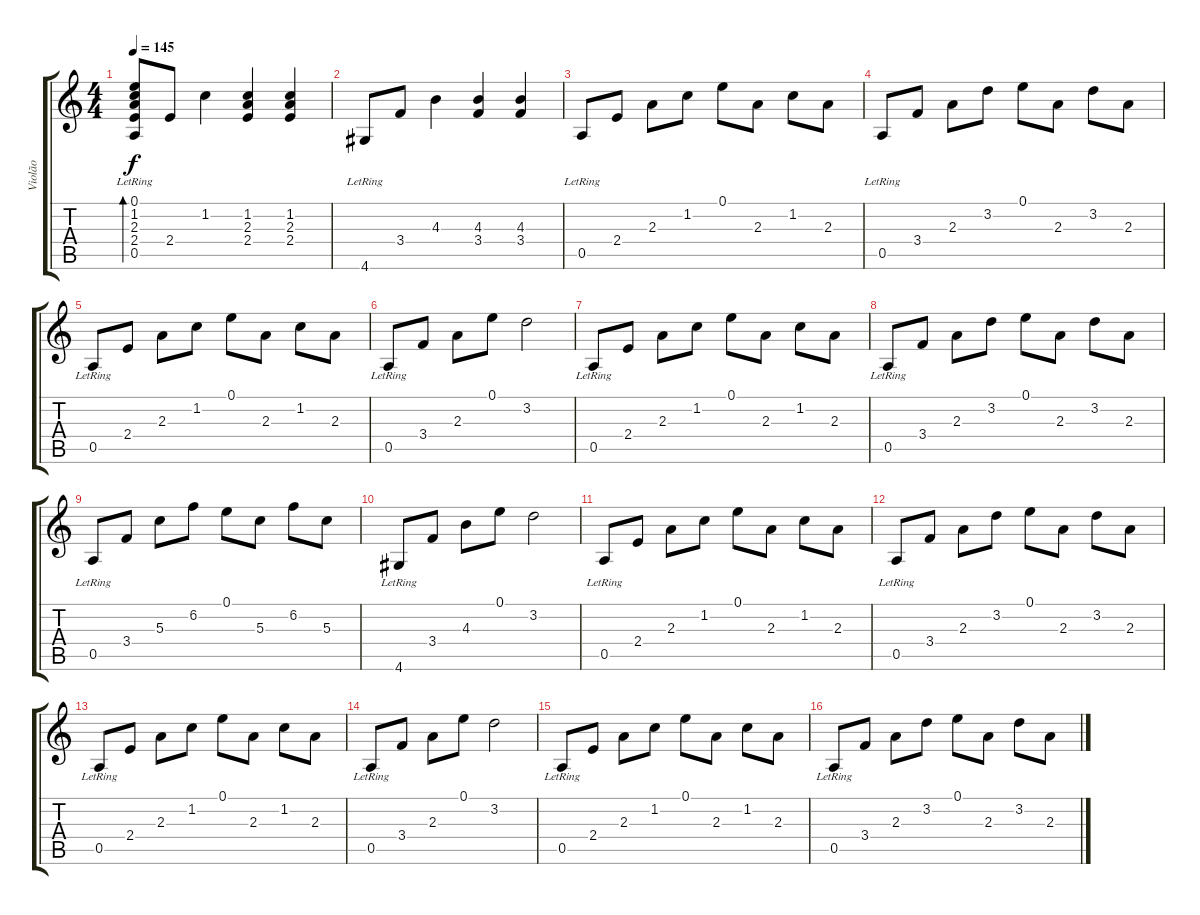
\track ("Violão" "Violão") {instrument acousticguitarsteel}
\staff {score tabs}
\tuning (E4 B3 G3 D3 A2 E2) {hide}
\ts (4 4)
\tempo 145
\clef g2
\ks c
(0.1{lr} 1.2{lr} 2.3{lr} 2.4{lr} 0.5{lr}).8{bd 240 dy f} 2.4.8 1.2.4 (1.2 2.3 2.4).4 (1.2 2.3 2.4).4 |
4.6{lr}.8 3.4.8 4.3.4 (4.3 3.4).4 (4.3 3.4).4 |
0.5{lr}.8 2.4.8 2.3.8 1.2.8 0.1.8 2.3.8 1.2.8 2.3.8 |
0.5{lr}.8 3.4.8 2.3.8 3.2.8 0.1.8 2.3.8 3.2.8 2.3.8 |
0.5{lr}.8 2.4.8 2.3.8 1.2.8 0.1.8 2.3.8 1.2.8 2.3.8 |
0.5{lr}.8 3.4.8 2.3.8 0.1.8 3.2.2 |
0.5{lr}.8 2.4.8 2.3.8 1.2.8 0.1.8 2.3.8 1.2.8 2.3.8 |
0.5{lr}.8 3.4.8 2.3.8 3.2.8 0.1.8 2.3.8 3.2.8 2.3.8 |
0.5{lr}.8 3.4.8 5.3.8 6.2.8 0.1.8 5.3.8 6.2.8 5.3.8 |
4.6{lr}.8 3.4.8 4.3.8 0.1.8 3.2.2 |
0.5{lr}.8 2.4.8 2.3.8 1.2.8 0.1.8 2.3.8 1.2.8 2.3.8 |
0.5{lr}.8 3.4.8 2.3.8 3.2.8 0.1.8 2.3.8 3.2.8 2.3.8 |
0.5{lr}.8 2.4.8 2.3.8 1.2.8 0.1.8 2.3.8 1.2.8 2.3.8 |
0.5{lr}.8 3.4.8 2.3.8 0.1.8 3.2.2 |
0.5{lr}.8 2.4.8 2.3.8 1.2.8 0.1.8 2.3.8 1.2.8 2.3.8 |
0.5{lr}.8 3.4.8 2.3.8 3.2.8 0.1.8 2.3.8 3.2.8 2.3.8
